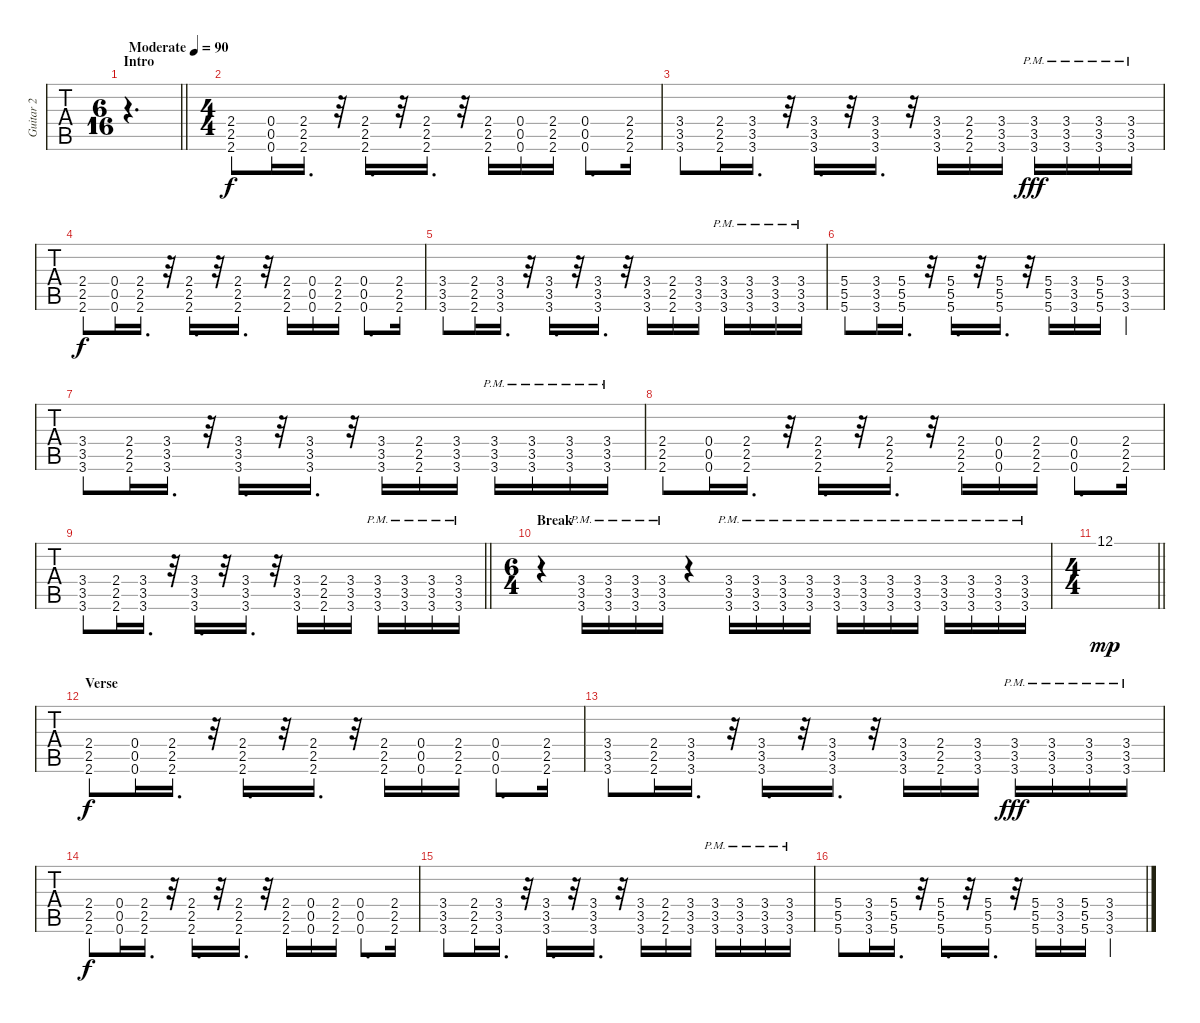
\track ("Guitar 2" "Guitar 2") {instrument overdrivenguitar}
\staff {tabs}
\tuning (Db4 Ab3 E3 B2 Gb2 B1) {hide}
\ts (6 16)
\section ("" "Intro")
\tempo (90 "Moderate")
\clef g2
\barLineRight lightlight
\ks c
r.4{d dy f instrument overdrivenguitar} |
\ts (4 4)
(2.4 2.5 2.6).8 (0.4 0.5 0.6).16 (2.4 2.5 2.6).16{d} r.32 (2.4 2.5 2.6).16{d} r.32 (2.4 2.5 2.6).16{d} r.32 (2.4 2.5 2.6).16 (0.4 0.5 0.6).16 (2.4 2.5 2.6).16 (0.4 0.5 0.6).8{d} (2.4 2.5 2.6).16 |
(3.4 3.5 3.6).8 (2.4 2.5 2.6).16 (3.4 3.5 3.6).16{d} r.32 (3.4 3.5 3.6).16{d} r.32 (3.4 3.5 3.6).16{d} r.32 (3.4 3.5 3.6).16 (2.4 2.5 2.6).16 (3.4 3.5 3.6).16 (3.4{pm} 3.5{pm} 3.6{pm}).16{dy fff} (3.4{pm} 3.5{pm} 3.6{pm}).16 (3.4{pm} 3.5{pm} 3.6{pm}).16 (3.4{pm} 3.5{pm} 3.6{pm}).16 |
(2.4 2.5 2.6).8{dy f} (0.4 0.5 0.6).16 (2.4 2.5 2.6).16{d} r.32 (2.4 2.5 2.6).16{d} r.32 (2.4 2.5 2.6).16{d} r.32 (2.4 2.5 2.6).16 (0.4 0.5 0.6).16 (2.4 2.5 2.6).16 (0.4 0.5 0.6).8{d} (2.4 2.5 2.6).16 |
(3.4 3.5 3.6).8 (2.4 2.5 2.6).16 (3.4 3.5 3.6).16{d} r.32 (3.4 3.5 3.6).16{d} r.32 (3.4 3.5 3.6).16{d} r.32 (3.4 3.5 3.6).16 (2.4 2.5 2.6).16 (3.4 3.5 3.6).16 (3.4{pm} 3.5{pm} 3.6{pm}).16 (3.4{pm} 3.5{pm} 3.6{pm}).16 (3.4{pm} 3.5{pm} 3.6{pm}).16 (3.4{pm} 3.5{pm} 3.6{pm}).16 |
(5.4 5.5 5.6).8 (3.4 3.5 3.6).16 (5.4 5.5 5.6).16{d} r.32 (5.4 5.5 5.6).16{d} r.32 (5.4 5.5 5.6).16{d} r.32 (5.4 5.5 5.6).16 (3.4 3.5 3.6).16 (5.4 5.5 5.6).16 (3.4 3.5 3.6).4 |
(3.4 3.5 3.6).8 (2.4 2.5 2.6).16 (3.4 3.5 3.6).16{d} r.32 (3.4 3.5 3.6).16{d} r.32 (3.4 3.5 3.6).16{d} r.32 (3.4 3.5 3.6).16 (2.4 2.5 2.6).16 (3.4 3.5 3.6).16 (3.4{pm} 3.5{pm} 3.6{pm}).16 (3.4{pm} 3.5{pm} 3.6{pm}).16 (3.4{pm} 3.5{pm} 3.6{pm}).16 (3.4{pm} 3.5{pm} 3.6{pm}).16 |
(2.4 2.5 2.6).8 (0.4 0.5 0.6).16 (2.4 2.5 2.6).16{d} r.32 (2.4 2.5 2.6).16{d} r.32 (2.4 2.5 2.6).16{d} r.32 (2.4 2.5 2.6).16 (0.4 0.5 0.6).16 (2.4 2.5 2.6).16 (0.4 0.5 0.6).8{d} (2.4 2.5 2.6).16 |
\barLineRight lightlight
(3.4 3.5 3.6).8 (2.4 2.5 2.6).16 (3.4 3.5 3.6).16{d} r.32 (3.4 3.5 3.6).16{d} r.32 (3.4 3.5 3.6).16{d} r.32 (3.4 3.5 3.6).16 (2.4 2.5 2.6).16 (3.4 3.5 3.6).16 (3.4{pm} 3.5{pm} 3.6{pm}).16 (3.4{pm} 3.5{pm} 3.6{pm}).16 (3.4{pm} 3.5{pm} 3.6{pm}).16 (3.4{pm} 3.5{pm} 3.6{pm}).16 |
\ts (6 4)
\section ("" "Break")
r.4 (3.4{pm} 3.5{pm} 3.6{pm}).16 (3.4{pm} 3.5{pm} 3.6{pm}).16 (3.4{pm} 3.5{pm} 3.6{pm}).16 (3.4{pm} 3.5{pm} 3.6{pm}).16 r.4 (3.4{pm} 3.5{pm} 3.6{pm}).16 (3.4{pm} 3.5{pm} 3.6{pm}).16 (3.4{pm} 3.5{pm} 3.6{pm}).16 (3.4{pm} 3.5{pm} 3.6{pm}).16 (3.4{pm} 3.5{pm} 3.6{pm}).16 (3.4{pm} 3.5{pm} 3.6{pm}).16 (3.4{pm} 3.5{pm} 3.6{pm}).16 (3.4{pm} 3.5{pm} 3.6{pm}).16 (3.4{pm} 3.5{pm} 3.6{pm}).16 (3.4{pm} 3.5{pm} 3.6{pm}).16 (3.4{pm} 3.5{pm} 3.6{pm}).16 (3.4{pm} 3.5{pm} 3.6{pm}).16 |
\ts (4 4)
\barLineRight lightlight
12.1.1{dy mp} |
\section ("" "Verse")
(2.4 2.5 2.6).8{dy f} (0.4 0.5 0.6).16 (2.4 2.5 2.6).16{d} r.32 (2.4 2.5 2.6).16{d} r.32 (2.4 2.5 2.6).16{d} r.32 (2.4 2.5 2.6).16 (0.4 0.5 0.6).16 (2.4 2.5 2.6).16 (0.4 0.5 0.6).8{d} (2.4 2.5 2.6).16 |
(3.4 3.5 3.6).8 (2.4 2.5 2.6).16 (3.4 3.5 3.6).16{d} r.32 (3.4 3.5 3.6).16{d} r.32 (3.4 3.5 3.6).16{d} r.32 (3.4 3.5 3.6).16 (2.4 2.5 2.6).16 (3.4 3.5 3.6).16 (3.4{pm} 3.5{pm} 3.6{pm}).16{dy fff} (3.4{pm} 3.5{pm} 3.6{pm}).16 (3.4{pm} 3.5{pm} 3.6{pm}).16 (3.4{pm} 3.5{pm} 3.6{pm}).16 |
(2.4 2.5 2.6).8{dy f} (0.4 0.5 0.6).16 (2.4 2.5 2.6).16{d} r.32 (2.4 2.5 2.6).16{d} r.32 (2.4 2.5 2.6).16{d} r.32 (2.4 2.5 2.6).16 (0.4 0.5 0.6).16 (2.4 2.5 2.6).16 (0.4 0.5 0.6).8{d} (2.4 2.5 2.6).16 |
(3.4 3.5 3.6).8 (2.4 2.5 2.6).16 (3.4 3.5 3.6).16{d} r.32 (3.4 3.5 3.6).16{d} r.32 (3.4 3.5 3.6).16{d} r.32 (3.4 3.5 3.6).16 (2.4 2.5 2.6).16 (3.4 3.5 3.6).16 (3.4{pm} 3.5{pm} 3.6{pm}).16 (3.4{pm} 3.5{pm} 3.6{pm}).16 (3.4{pm} 3.5{pm} 3.6{pm}).16 (3.4{pm} 3.5{pm} 3.6{pm}).16 |
(5.4 5.5 5.6).8 (3.4 3.5 3.6).16 (5.4 5.5 5.6).16{d} r.32 (5.4 5.5 5.6).16{d} r.32 (5.4 5.5 5.6).16{d} r.32 (5.4 5.5 5.6).16 (3.4 3.5 3.6).16 (5.4 5.5 5.6).16 (3.4 3.5 3.6).4
